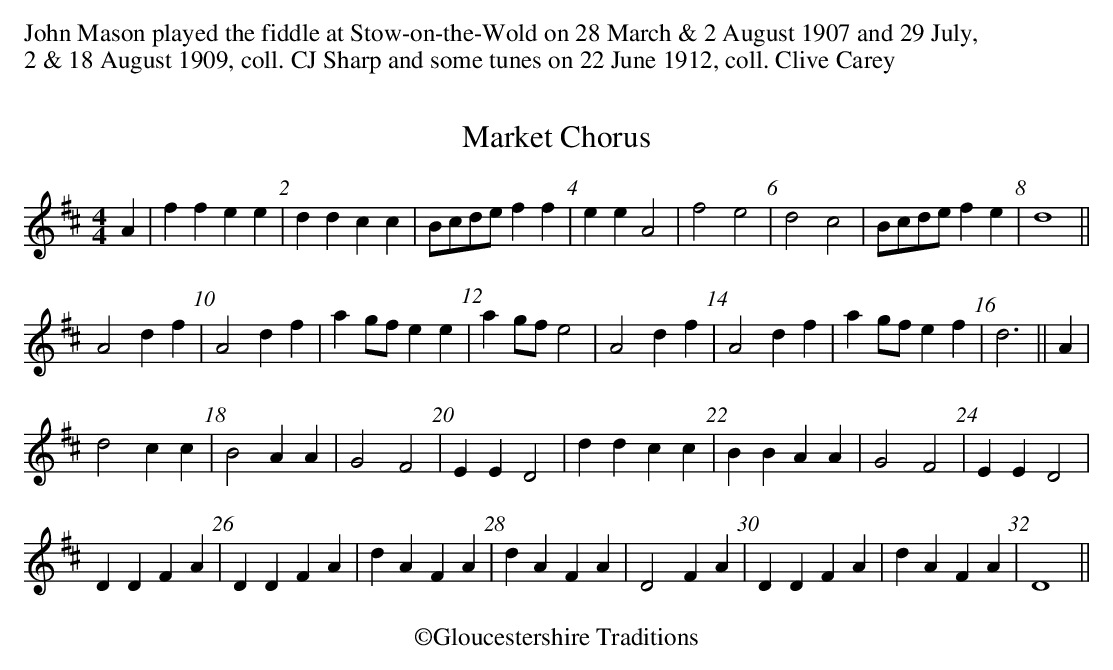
X:1
T:Market Chorus
M:4/4
L:1/4
K:D
A| ff ee | dd cc | B/c/d/e/ ff | ee A2 | \
f2 e2 | d2 c2 | B/c/d/e/ fe | d4 ||
A2 df | A2 df | ag/f/ ee |  ag/f/ e2 | \
A2 df | A2 df | ag/f/ ef | d3||A |
d2 cc | B2 AA | G2F2 | EE D2 | \
dd cc | BB AA | G2F2 | EE D2 |
DD FA | DD FA | dA FA | dA FA | \
D2 FA | DD FA | dA FA | D4 ||
